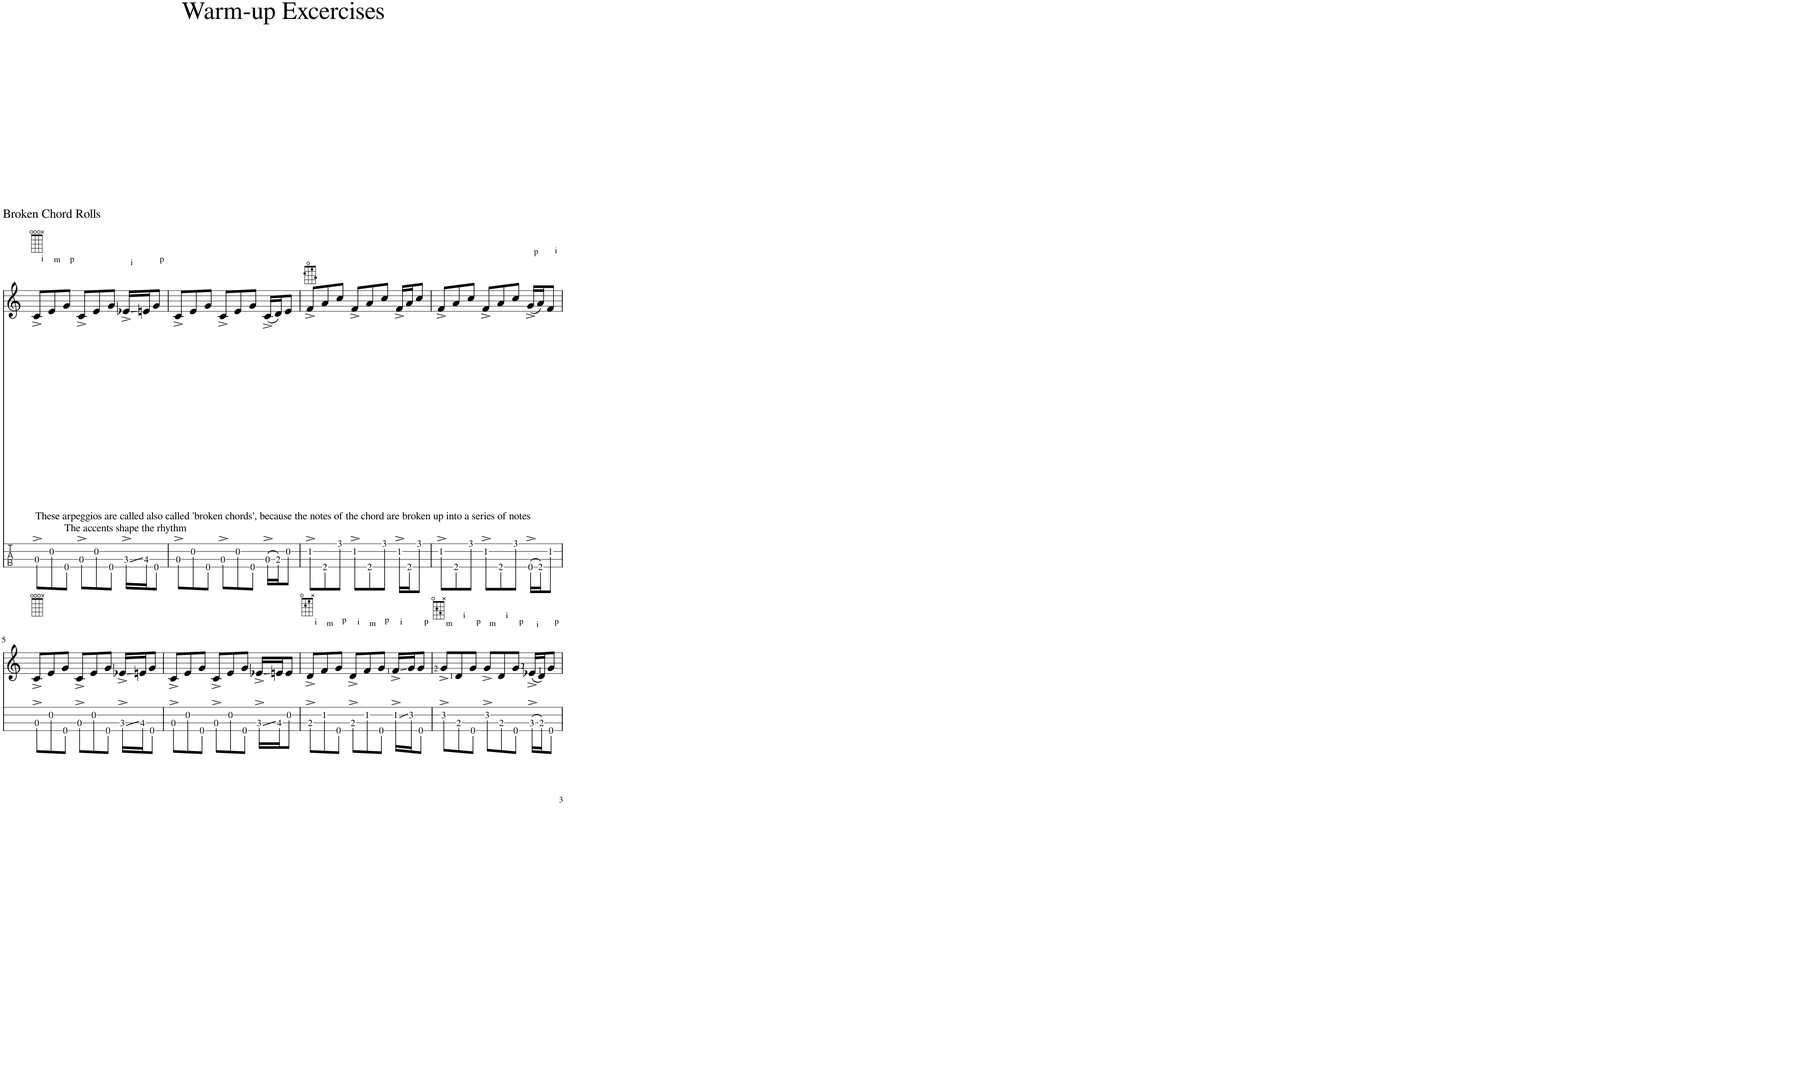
**kern	**kern
*part1	*part1
*staff2	*staff1
*I"Ukulele	*
*I'Uk.	*
!!LO:PB:g=z
*stria4	*
*	*clefG2
*k[]	*k[]
*M4/4	*M4/4
=1	=1
!	!LO:TX:a:t=Broken Chord Rolls
!	!LO:TX:b:t=These arpeggios are called also called 'broken chords', because the notes of the chord are broken up into a series of notes
!	!LO:TX:b:t=The accents shape the rhythm
!LO:TX:a:t=Broken Chord Rolls	!
8c<^\L	8c^/L
8e<\	8e/
8g<\J	8g/J
8c^\L	8c^/L
8e\	8e/
8g\J	8g/J
16e-<^\LL	16e-X^/LL
16e\J	16en/J
8g<\J	8g/J
=2	=2
8c^\L	8c^/L
8e\	8e/
8g\J	8g/J
8c^\L	8c^/L
8e\	8e/
8g\J	8g/J
16c^\LL	(16c^/LL
16d\J	16d/J)
8e\J	8e/J
=3	=3
8f^\L	8f^/L
8a\	8a/
8cc\J	8cc/J
8f^\L	8f^/L
8a\	8a/
8cc\J	8cc/J
16f^\LL	16f^/LL
16a\J	16a/J
8cc\J	8cc/J
=4	=4
8f^\L	8f^/L
8a\	8a/
8cc\J	8cc/J
8f^\L	8f^/L
8a\	8a/
8cc\J	8cc/J
16g<^\LL	(16g^/LL
16a\J	16a/J)
8f<\J	8f/J
!!LO:LB:g=z
=5	=5
8c^\L	8c^/L
8e\	8e/
8g\J	8g/J
8c^\L	8c^/L
8e\	8e/
8g\J	8g/J
16e-^\LL	16e-X^/LL
16e\J	16en/J
8g\J	8g/J
=6	=6
8c^\L	8c^/L
8e\	8e/
8g\J	8g/J
8c^\L	8c^/L
8e\	8e/
8g\J	8g/J
16e-^\LL	16e-X^/LL
16e\J	16en/J
8e\J	8e/J
=7	=7
8d<^\L	8d^/L
8f<\	8f/
8g<\J	8g/J
8d<^\L	8d^/L
8f<\	8f/
8g<\J	8g/J
16f<^\LL	16f^/LL
16g\J	16g/J
8g<\J	8g/J
=8	=8
8g<^\L	8g^/L
8d<\	8d/
8g<\J	8g/J
8g<^\L	8g^/L
8d<\	8d/
8g<\J	8g/J
16e-<^\LL	(16e-X^/LL
16d\J	16d/J)
8g<\J	8g/J
=	=
*-	*-
